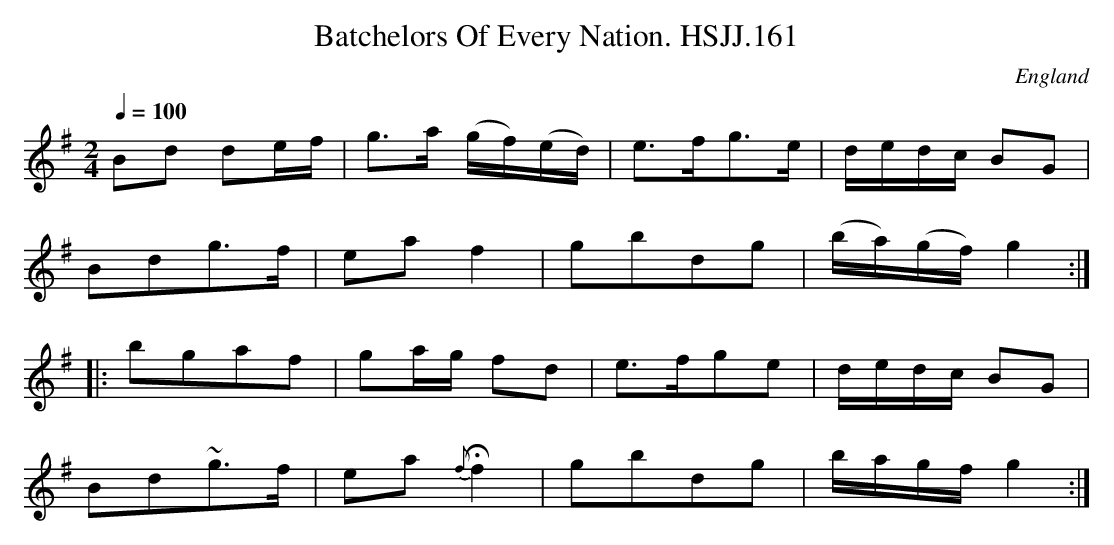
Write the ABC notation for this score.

X:1
T:Batchelors Of Every Nation. HSJJ.161
L:1/16
M:2/4
O:England
Q:1/4=100
K:G
B2d2 d2ef|g3a (gf)(ed)|e3fg3e|dedc B2G2|!
B2d2g3f|e2a2f4|g2b2d2g2|(ba)(gf) g4:|!
|:b2g2a2f2|g2ag f2d2|e3fg2e2|dedc B2G2|!
B2d2~g3f|e2a2H{f}f4|g2b2d2g2|bagfg4:|
